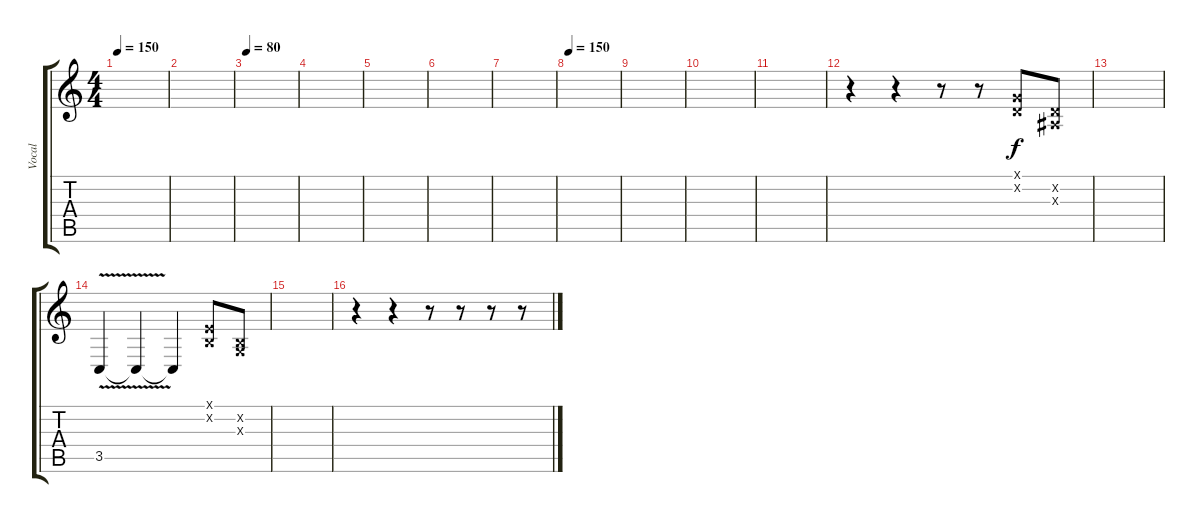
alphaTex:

\track ("Vocal" "Vocal") {instrument lead6voice}
\staff {score tabs}
\tuning (E4 B3 G3 D3 A2 E2) {hide}
\ts (4 4)
\tempo 150
\tempo 80
\tempo 150
\clef g2
\ks c
|
|
\tempo 80
|
|
|
|
|
\tempo 150
|
|
|
|
r.4 r.4 r.8 r.8 (3.1{x} 3.2{x}).8 (3.2{x} 3.3{x}).8 |
|
3.5{v}.4 3.5{t}.4 3.5{t}.4 (0.1{x} 0.2{x}).8 (0.2{x} 0.3{x}).8 |
|
r.4 r.4 r.8 r.8 r.8 r.8
